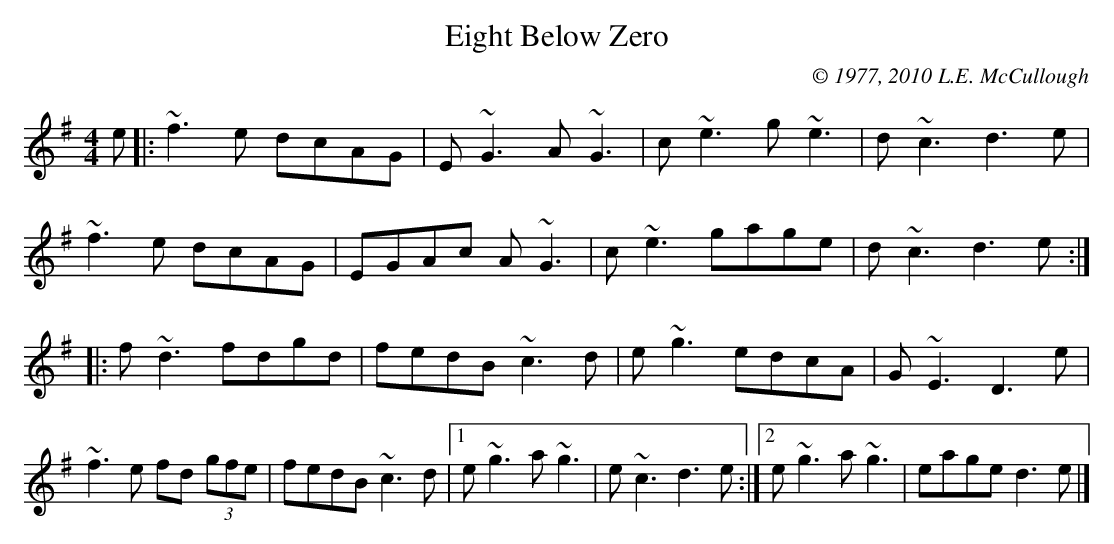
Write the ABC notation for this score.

X:1
T:Eight Below Zero
C:© 1977, 2010 L.E. McCullough
M:4/4
L:1/8
K:Dmix
e|:~f3e dcAG|E~G3 A~G3|c~e3 g~e3|d~c3 d3e|
~f3e dcAG|EGAc A~G3|c~e3 gage|d~c3 d3e:|
|:f~d3 fdgd|fedB ~c3d|e~g3 edcA|G~E3 D3e|
~f3e fd (3gfe|fedB ~c3d|1 e~g3 a~g3|e~c3 d3e:|2 e~g3 a~g3|eage d3e|]
